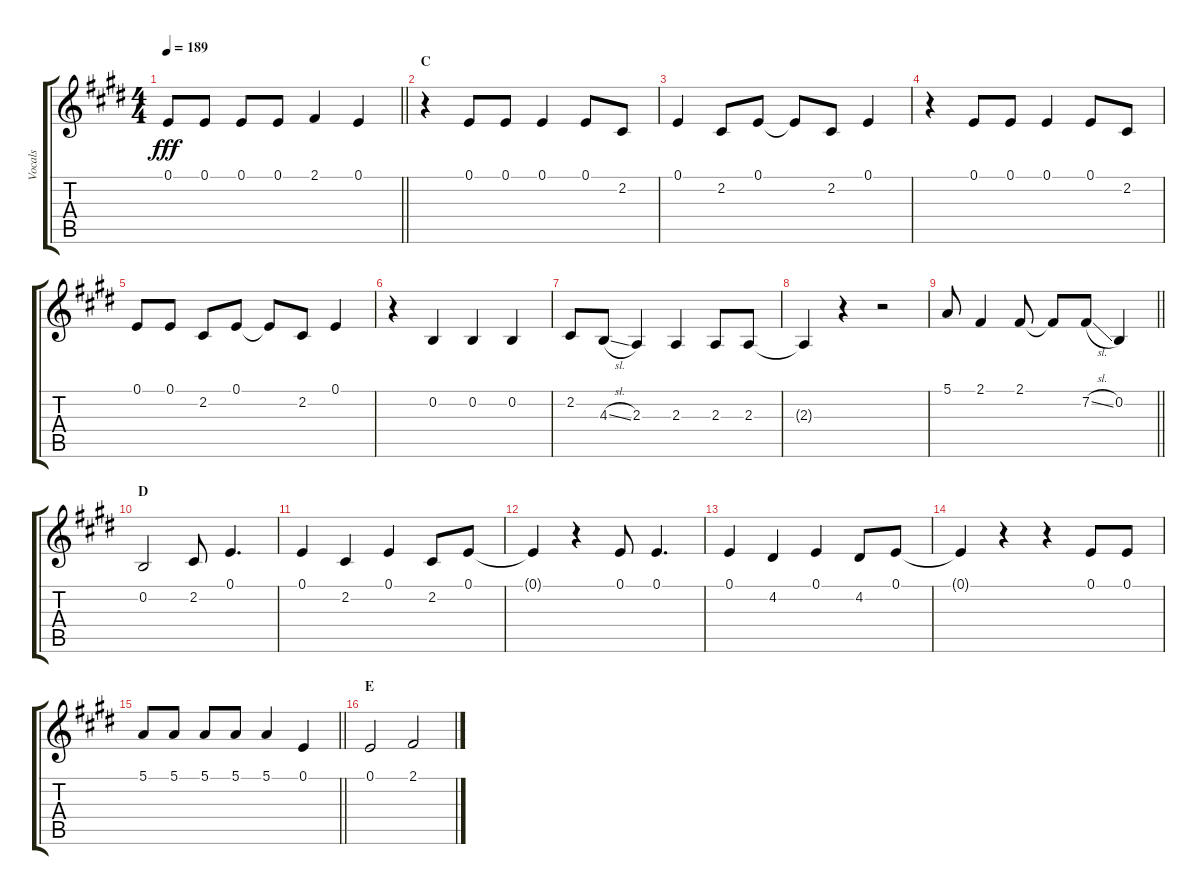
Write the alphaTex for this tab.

\track ("Vocals" "Vocals") {instrument voiceoohs}
\staff {score tabs}
\tuning (E4 B3 G3 D3 A2 E2) {hide}
\ts (4 4)
\tempo 189
\clef g2
\barLineRight lightlight
\ks e
0.1.8{dy fff} 0.1.8 0.1.8 0.1.8 2.1.4 0.1.4 |
\section ("" "C")
r.4 0.1.8 0.1.8 0.1.4 0.1.8 2.2.8 |
0.1.4 2.2.8 0.1.8 0.1{t}.8 2.2.8 0.1.4 |
r.4 0.1.8 0.1.8 0.1.4 0.1.8 2.2.8 |
0.1.8 0.1.8 2.2.8 0.1.8 0.1{t}.8 2.2.8 0.1.4 |
r.4 0.2.4 0.2.4 0.2.4 |
2.2.8 4.3{sl}.8 2.3.4 2.3.4 2.3.8 2.3.8 |
2.3{t}.4 r.4 r.2 |
\barLineRight lightlight
5.1.8 2.1.4 2.1.8 2.1{t}.8 7.2{sl}.8 0.2.4 |
\section ("" "D")
0.2.2 2.2.8 0.1.4{d} |
0.1.4 2.2.4 0.1.4 2.2.8 0.1.8 |
0.1{t}.4 r.4 0.1.8 0.1.4{d} |
0.1.4 4.2.4 0.1.4 4.2.8 0.1.8 |
0.1{t}.4 r.4 r.4 0.1.8 0.1.8 |
\barLineRight lightlight
5.1.8 5.1.8 5.1.8 5.1.8 5.1.4 0.1.4 |
\section ("" "E")
0.1.2 2.1.2
